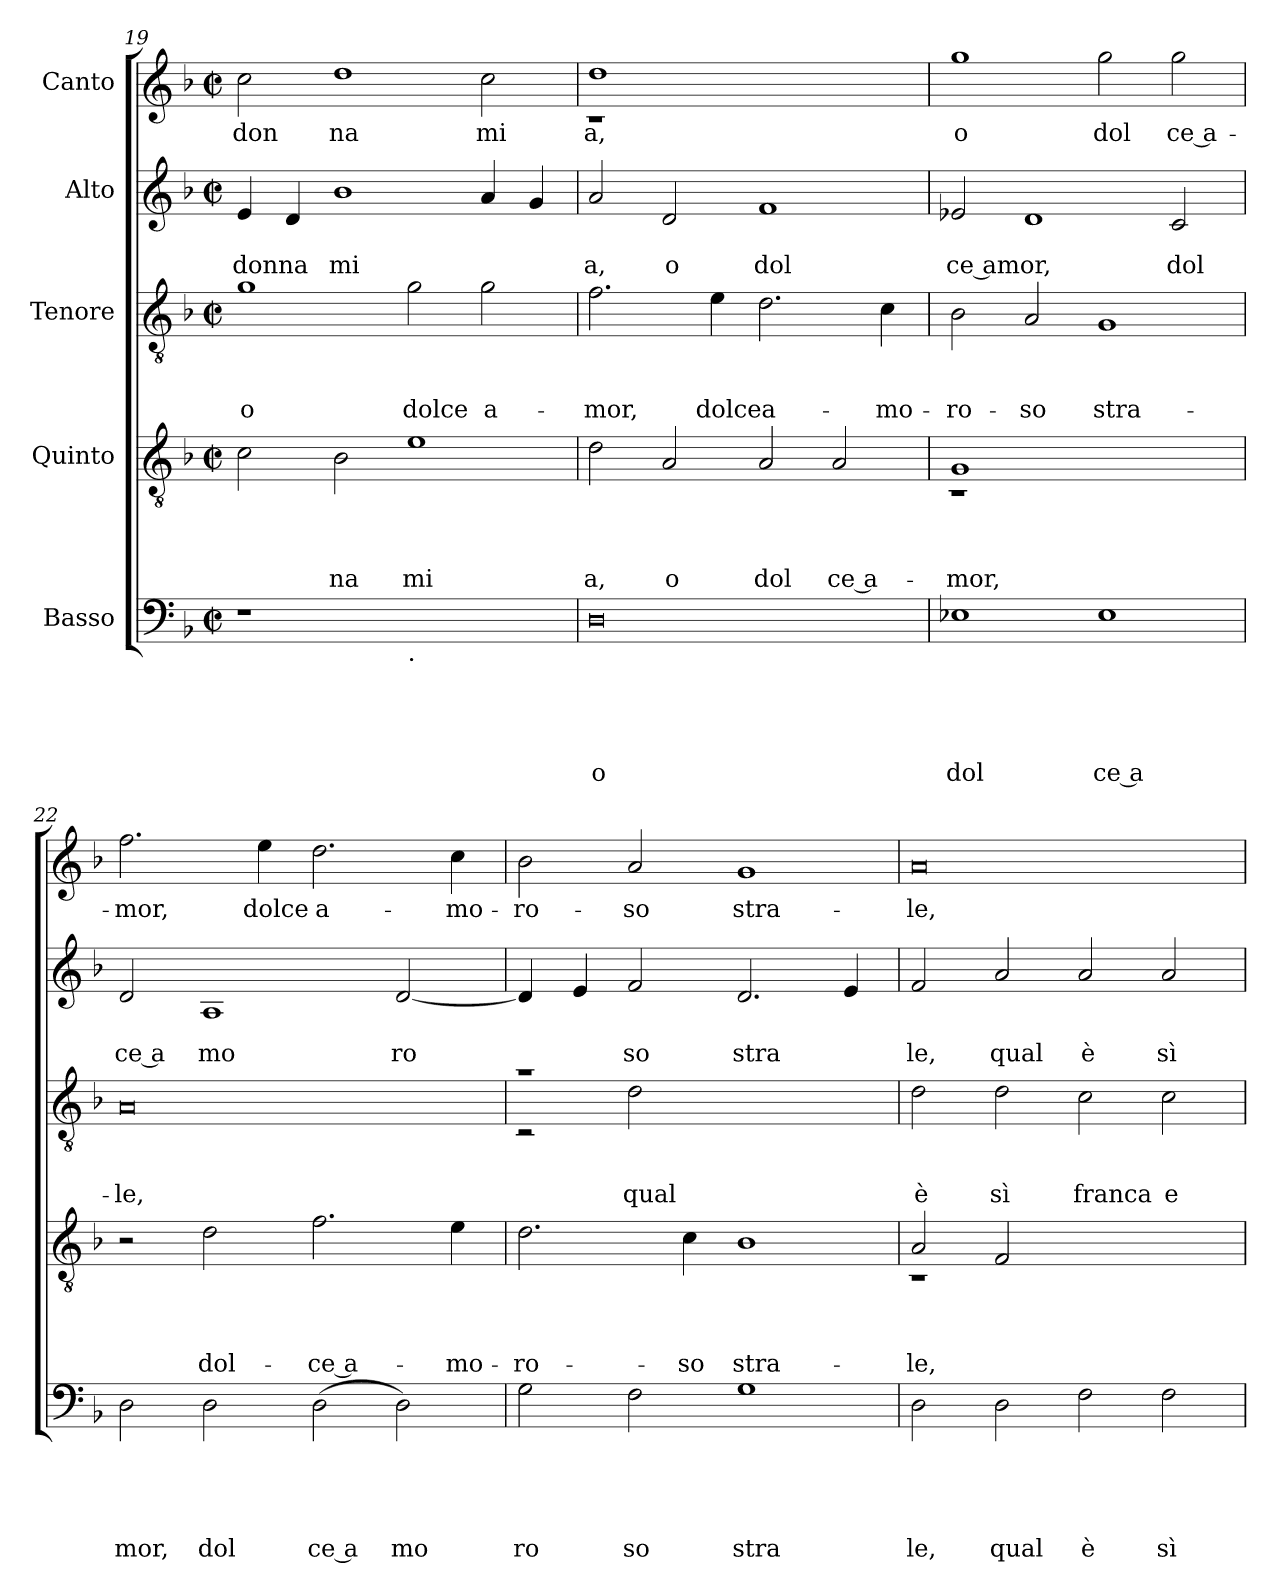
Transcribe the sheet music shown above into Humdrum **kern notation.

**kern	**text	**text	**text	**text	**text	**kern	**text	**text	**text	**text	**kern	**text	**text	**text	**kern	**text	**text	**kern	**text
*part5	*part5	*part5	*part5	*part5	*part5	*part4	*part4	*part4	*part4	*part4	*part3	*part3	*part3	*part3	*part2	*part2	*part2	*part1	*part1
*staff5	*staff5	*staff5	*staff5	*staff5	*staff5	*staff4	*staff4	*staff4	*staff4	*staff4	*staff3	*staff3	*staff3	*staff3	*staff2	*staff2	*staff2	*staff1	*staff1
*I"Basso	*	*	*	*	*	*I"Quinto	*	*	*	*	*I"Tenore	*	*	*	*I"Alto	*	*	*I"Canto	*
*clefF4	*	*	*	*	*	*clefGv2	*	*	*	*	*clefGv2	*	*	*	*clefG2	*	*	*clefG2	*
*k[b-]	*	*	*	*	*	*k[b-]	*	*	*	*	*k[b-]	*	*	*	*k[b-]	*	*	*k[b-]	*
*F:	*	*	*	*	*	*F:	*	*	*	*	*F:	*	*	*	*F:	*	*	*F:	*
*M2/2	*	*	*	*	*	*M2/2	*	*	*	*	*M2/2	*	*	*	*M2/2	*	*	*M2/2	*
*met(c|)	*	*	*	*	*	*met(c|)	*	*	*	*	*met(c|)	*	*	*	*met(c|)	*	*	*met(c|)	*
=19	=19	=19	=19	=19	=19	=19	=19	=19	=19	=19	=19	=19	=19	=19	=19	=19	=19	=19	=19
!	!	!	!	!	!	!	!	!	!	!	!	!	!	!LO:LY:b	!	!	!LO:LY:b	!	!LO:LY:b
1r	.	.	.	.	.	2c\	.	.	.	.	1g	.	.	o	4e/	.	donna	2cc\	don
.	.	.	.	.	.	.	.	.	.	.	.	.	.	.	4d/	.	.	.	.
!	!	!	!	!	!	!	!	!	!	!LO:LY:b	!	!	!	!	!	!	!LO:LY:b	!	!LO:LY:b
.	.	.	.	.	.	2B-\	.	.	.	na	.	.	.	.	1b-	.	mi	1dd	na
!LO:TX:b:t=.	!	!	!	!	!	!	!	!	!	!	!	!	!	!	!	!	!	!	!
!	!	!	!	!	!	!	!	!	!	!LO:LY:b	!	!	!	!LO:LY:b	!	!	!	!	!
1ryy	.	.	.	.	.	1e	.	.	.	mi	2g\	.	.	dolce	.	.	.	.	.
!	!	!	!	!	!	!	!	!	!	!	!	!	!	!LO:LY:b	!	!	!	!	!LO:LY:b
.	.	.	.	.	.	.	.	.	.	.	2g\	.	.	a-	4a/	.	.	2cc\	mi
.	.	.	.	.	.	.	.	.	.	.	.	.	.	.	4g/	.	.	.	.
!!LO:PB:g=z
=20	=20	=20	=20	=20	=20	=20	=20	=20	=20	=20	=20	=20	=20	=20	=20	=20	=20	=20	=20
*	*	*	*	*	*	*	*	*	*	*	*	*	*	*	*	*	*	*^	*
!	!	!	!	!	!LO:LY:b	!	!	!	!	!LO:LY:b	!	!	!	!LO:LY:b	!	!	!LO:LY:b	!	!LO:N:vis=1	!LO:LY:b
0D	.	.	.	.	o	2d\	.	.	.	a,	2.f\	.	.	-mor,	2a/	.	a,	1dd	0rc	a,
!	!	!	!	!	!	!	!	!	!	!LO:LY:b	!	!	!	!	!	!	!LO:LY:b	!	!	!
.	.	.	.	.	.	2A/	.	.	.	o	.	.	.	.	2d/	.	o	.	.	.
!	!	!	!	!	!	!	!	!	!	!	!	!	!	!LO:LY:b	!	!	!	!	!	!
.	.	.	.	.	.	.	.	.	.	.	4e\	.	.	dolce	.	.	.	.	.	.
!	!	!	!	!	!	!	!	!	!	!LO:LY:b	!	!	!	!LO:LY:b	!	!	!LO:LY:b	!	!	!
.	.	.	.	.	.	2A/	.	.	.	dol	2.d\	.	.	a-	1f	.	dol	1ryy	.	.
!	!	!	!	!	!	!	!	!	!	!LO:LY:b:rj	!	!	!	!	!	!	!	!	!	!
.	.	.	.	.	.	2A/	.	.	.	ce a-	.	.	.	.	.	.	.	.	.	.
!	!	!	!	!	!	!	!	!	!	!	!	!	!	!LO:LY:b	!	!	!	!	!	!
.	.	.	.	.	.	.	.	.	.	.	4c\	.	.	-mo-	.	.	.	.	.	.
*	*	*	*	*	*	*	*	*	*	*	*	*	*	*	*	*	*	*v	*v	*
=21	=21	=21	=21	=21	=21	=21	=21	=21	=21	=21	=21	=21	=21	=21	=21	=21	=21	=21	=21
*	*	*	*	*	*	*^	*	*	*	*	*	*	*	*	*	*	*	*	*
!	!	!	!	!	!LO:LY:b	!	!LO:N:vis=1	!	!	!	!LO:LY:b	!	!	!	!LO:LY:b	!	!	!LO:LY:b:rj	!	!LO:LY:b
1E-X	.	.	.	.	dol	1G	0rC	.	.	.	-mor,	2B-\	.	.	-ro-	2e-X/	.	ce amor,	1gg	o
!	!	!	!	!	!	!	!	!	!	!	!	!	!	!	!LO:LY:b	!	!	!	!	!
.	.	.	.	.	.	.	.	.	.	.	.	2A/	.	.	-so	1d	.	.	.	.
!	!	!	!	!	!LO:LY:b:rj	!	!	!	!	!	!	!	!	!	!LO:LY:b	!	!	!	!	!LO:LY:b
1E-	.	.	.	.	ce a	1ryy	.	.	.	.	.	1G	.	.	stra-	.	.	.	2gg\	dol
!	!	!	!	!	!	!	!	!	!	!	!	!	!	!	!	!	!	!LO:LY:b	!	!LO:LY:b:rj
.	.	.	.	.	.	.	.	.	.	.	.	.	.	.	.	2c/	.	dol	2gg\	ce a-
*	*	*	*	*	*	*v	*v	*	*	*	*	*	*	*	*	*	*	*	*	*
=22	=22	=22	=22	=22	=22	=22	=22	=22	=22	=22	=22	=22	=22	=22	=22	=22	=22	=22	=22
!	!	!	!	!	!LO:LY:b	!	!	!	!	!	!	!	!	!LO:LY:b	!	!	!LO:LY:b:rj	!	!LO:LY:b
2D\	.	.	.	.	mor,	2r	.	.	.	.	0A	.	.	-le,	2d/	.	ce a	2.ff\	-mor,
!	!	!	!	!	!LO:LY:b	!	!	!	!	!LO:LY:b	!	!	!	!	!	!	!LO:LY:b	!	!
2D\	.	.	.	.	dol	2d\	.	.	.	dol-	.	.	.	.	1A	.	mo	.	.
!	!	!	!	!	!	!	!	!	!	!	!	!	!	!	!	!	!	!	!LO:LY:b
.	.	.	.	.	.	.	.	.	.	.	.	.	.	.	.	.	.	4ee\	dolce
!	!	!	!	!	!LO:LY:b:rj	!	!	!	!	!LO:LY:b:rj	!	!	!	!	!	!	!	!	!LO:LY:b
(<2D\	.	.	.	.	ce a	2.f\	.	.	.	-ce a-	.	.	.	.	.	.	.	2.dd\	a-
!	!	!	!	!	!LO:LY:b	!	!	!	!	!	!	!	!	!	!	!	!LO:LY:b	!	!
2D\)	.	.	.	.	mo	.	.	.	.	.	.	.	.	.	[<2d/	.	ro	.	.
!	!	!	!	!	!	!	!	!	!	!LO:LY:b	!	!	!	!	!	!	!	!	!LO:LY:b
.	.	.	.	.	.	4e\	.	.	.	-mo-	.	.	.	.	.	.	.	4cc\	-mo-
=23	=23	=23	=23	=23	=23	=23	=23	=23	=23	=23	=23	=23	=23	=23	=23	=23	=23	=23	=23
!	!	!	!	!	!LO:LY:b	!	!	!	!	!LO:LY:b	!	!	!	!	!	!	!	!	!LO:LY:b
*	*	*	*	*	*	*	*	*	*	*	*^	*	*	*	*	*	*	*	*
2G\	.	.	.	.	ro	2.d\	.	.	.	-ro-	1ra	2rC	.	.	.	4d/]	.	.	2b-\	-ro-
.	.	.	.	.	.	.	.	.	.	.	.	.	.	.	.	4e/	.	.	.	.
!	!	!	!	!	!LO:LY:b	!	!	!	!	!	!	!	!	!	!LO:LY:b	!	!	!LO:LY:b	!	!LO:LY:b
2F\	.	.	.	.	so	.	.	.	.	.	.	2d\	.	.	qual	2f/	.	so	2a/	-so
!	!	!	!	!	!	!	!	!	!	!LO:LY:b	!	!	!	!	!	!	!	!	!	!
.	.	.	.	.	.	4c\	.	.	.	-so	.	.	.	.	.	.	.	.	.	.
!	!	!	!	!	!LO:LY:b	!	!	!	!	!LO:LY:b	!	!	!	!	!	!	!	!LO:LY:b	!	!LO:LY:b
1G	.	.	.	.	stra	1B-	.	.	.	stra-	1ryy	1ryy	.	.	.	2.d/	.	stra	1g	stra-
.	.	.	.	.	.	.	.	.	.	.	.	.	.	.	.	4e/	.	.	.	.
*	*	*	*	*	*	*	*	*	*	*	*v	*v	*	*	*	*	*	*	*	*
=24	=24	=24	=24	=24	=24	=24	=24	=24	=24	=24	=24	=24	=24	=24	=24	=24	=24	=24	=24
*	*	*	*	*	*	*^	*	*	*	*	*	*	*	*	*	*	*	*	*
!	!	!	!	!	!LO:LY:b	!	!LO:N:vis=1	!	!	!	!LO:LY:b	!	!	!	!LO:LY:b	!	!	!LO:LY:b	!	!LO:LY:b
2D\	.	.	.	.	le,	2A/	0rC	.	.	.	-le,	2d\	.	.	è	2f/	.	le,	0a	-le,
!	!	!	!	!	!LO:LY:b	!	!	!	!	!	!	!	!	!	!LO:LY:b	!	!	!LO:LY:b	!	!
2D\	.	.	.	.	qual	2F/	.	.	.	.	.	2d\	.	.	sì	2a/	.	qual	.	.
!	!	!	!	!	!LO:LY:b	!	!	!	!	!	!	!	!	!	!LO:LY:b	!	!	!LO:LY:b	!	!
2F\	.	.	.	.	è	1ryy	.	.	.	.	.	2c\	.	.	franca	2a/	.	è	.	.
!	!	!	!	!	!LO:LY:b	!	!	!	!	!	!	!	!	!	!LO:LY:b	!	!	!LO:LY:b	!	!
2F\	.	.	.	.	sì	.	.	.	.	.	.	2c\	.	.	e	2a/	.	sì	.	.
*	*	*	*	*	*	*v	*v	*	*	*	*	*	*	*	*	*	*	*	*	*
=	=	=	=	=	=	=	=	=	=	=	=	=	=	=	=	=	=	=	=
*-	*-	*-	*-	*-	*-	*-	*-	*-	*-	*-	*-	*-	*-	*-	*-	*-	*-	*-	*-
